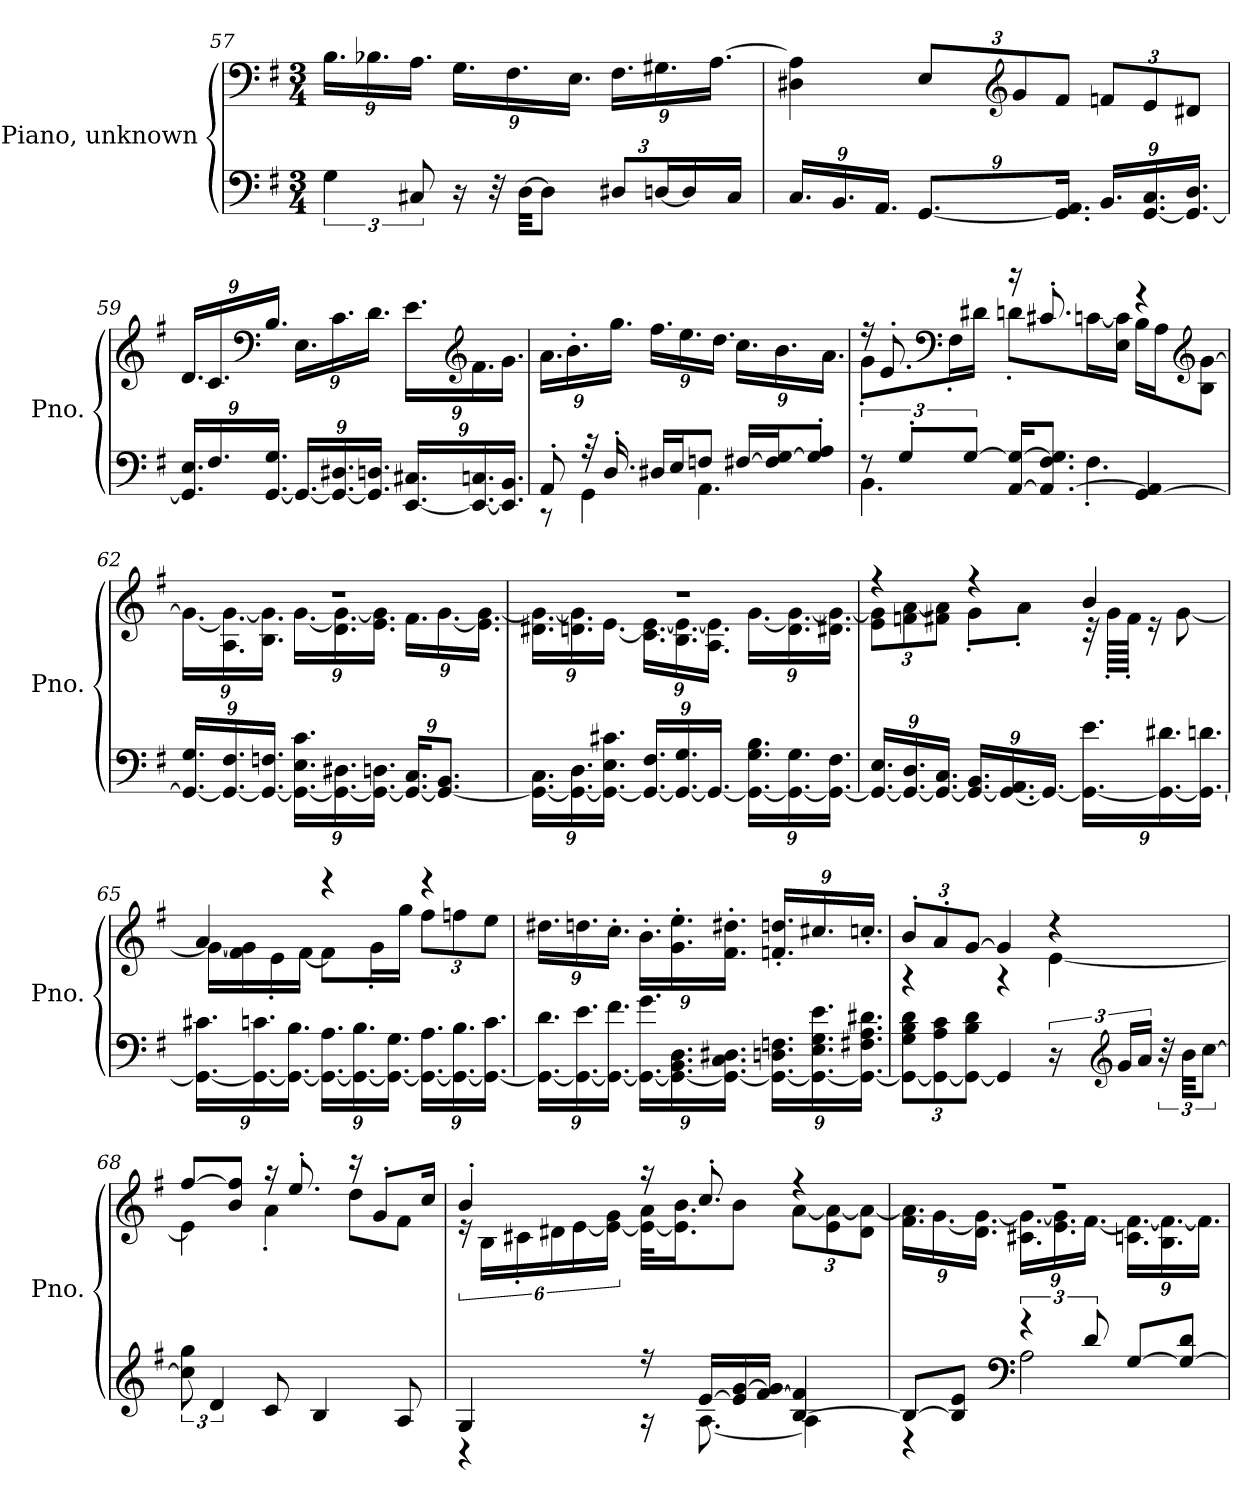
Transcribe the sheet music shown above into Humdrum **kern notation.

**kern	**kern
*part1	*part1
*staff2	*staff1
*I"Piano, unknown	*
*I'Pno.	*
*clefF4	*clefF4
*k[f#]	*k[f#]
*M3/4	*M3/4
*	*Xbrackettup
=57	=57
6G\	18.B\LL
.	18.B-X\
12C#X/	18.A\JJ
16r	18.G\LL
32r	.
.	18.F#\
[32D\KKL	.
8D\J]	.
.	18.E\JJ
*Xbrackettup	*
12D#X/L	18.F#\LL
[24Dn/L	18.G#X\
16D/]	.
.	[18.A\JJ
16C#/JJ	.
!!LO:LB:g=z
=58	=58
18.C/LL	4D#X\ 4A\]
18.BB/	.
18.AA/JJ	.
[9.GG/L	12E/L
*	*clefG2
.	12g/
18.GG/] 18.AA/Jk	12f#/J
18.BB/LL	12fn/L
[18.GG/ 18.C/	12e/
18.GG/_ 18.D/JJ	12d#X/J
=59	=59
18.GG/] 18.E/LL	18.d/LL
18.F#/	18.c/
*	*clefF4
[18.GG/ 18.G/JJ	18.B/JJ
18.GG/LL_	18.E\LL
18.GG/_ 18.D#X/	18.c\
18.GG/] 18.Dn/JJ	18.d\JJ
[18.EE/ 18.C#X/LL	18.e\LL
*	*clefG2
18.EE/_ 18.Cn/	18.f#\
18.EE/] 18.BB/JJ	18.g\JJ
!!LO:LB:g=z
=60	=60
*^	*
8AA'/	8r	18.a\LL
.	.	18.b'\
32r	4GG\	.
16.D'/	.	.
.	.	18.gg\JJ
16D#X/LL	.	18.ff#\LL
16E/J	.	.
.	.	18.ee\
8Fn/J	4.AA\	.
.	.	18.dd\JJ
[16F#X/LL	.	18.cc\LL
16F#/] [16G/J	.	.
.	.	18.b\
8G/]' 8A/'J	.	.
.	.	18.a\JJ
=61	=61	=61
*brackettup	*	*
*	*	*^
12r	4.BB\	16r	8g'\L
.	.	8.e'/	.
12G'/L	.	.	.
*	*	*clefF4	*
.	.	.	16F#'\L
[12G/J	.	.	.
.	.	.	16d#X\JJ
[16AA/ 16G/_KL	.	16r	8dn'\L
8.AA/_ 8.F#/ 8.G/]J	.	8.c#X'/	.
.	4.F#'\	.	[16cn\L
.	.	.	16E\ 16c\]JJ
[4GG/ 4AA/]	.	4r	16B\LL
.	.	.	16A\J
*	*	*clefG2	*
.	.	.	8B\ [8g\J
*v	*v	*	*
!!LO:LB:g=z	!!
=62	=62	=62
*Xbrackettup	*	*
18.GG/_ 18.G/LL	2.r	18.g\LL_
18.GG/_ 18.F#/	.	18.A\ 18.g\_
18.GG/_ 18.Fn/JJ	.	18.B\ 18.g\]JJ
18.GG\_ 18.E\ 18.c\LL	.	[18.g\LL
18.GG\_ 18.D#X\	.	18.d\ 18.g\_
18.GG\_ 18.Dn\JJ	.	18.e\ 18.g\]JJ
18.GG/_ 18.C/KL	.	18.f#\LL
9.GG/_ 9.BB/J	.	[18.g\
.	.	18.e\ 18.g\_JJ
=63	=63	=63
18.GG\_ 18.C\LL	2.r	18.d#X\ 18.g\_LL
18.GG\_ 18.D\	.	18.dn\ 18.g\]
18.GG\_ 18.E\ 18.c#X\JJ	.	[18.e\JJ
18.GG/_ 18.F#/LL	.	18.c\ 18.e\_LL
18.GG/_ 18.G/	.	18.B\ 18.e\_
18.GG/JJ_	.	18.A\ 18.e\]JJ
18.GG\_ 18.G\ 18.B\LL	.	[18.g\LL
18.GG\_ 18.G\	.	18.d\ 18.g\_
18.GG\_ 18.F#\JJ	.	18.d#X\ 18.g\_JJ
!!LO:PB:g=z	!!
=64	=64	=64
18.GG/_ 18.E/LL	4r	12e\ 12g\]L
18.GG/_ 18.D/	.	12fn\ [12a\
18.GG/_ 18.C/JJ	.	12f#X\ 12a\]J
18.GG/_ 18.BB/LL	4r	8g'\L
18.GG/_ 18.AA/	.	.
.	.	8a'\J
18.GG/JJ_	.	.
18.GG\_ 18.e\LL	4b/	32r
.	.	64g'\LLLL
.	.	64f#'\JJJJ
.	.	16r
18.GG\_ 18.d#X\	.	.
.	.	[8g\
18.GG\_ 18.dn\JJ	.	.
=65	=65	=65
18.GG\_ 18.c#X\LL	4a/	16g\LL_
.	.	16f#\ 16g\]
18.GG\_ 18.cn\	.	.
.	.	16e'\
18.GG\_ 18.B\JJ	.	.
.	.	[16f#\JJ
18.GG\_ 18.A\LL	4r	8f#\L]
18.GG\_ 18.B\	.	.
.	.	16g'\L
18.GG\_ 18.G\JJ	.	.
.	.	16gg\JJ
18.GG\_ 18.A\LL	4r	12ff#\L
18.GG\_ 18.B\	.	12ffn\
18.GG\_ 18.c\JJ	.	12ee\J
*	*v	*v
!!LO:LB:g=z
=66	=66
18.GG\_ 18.d\LL	18.dd#X\LL
18.GG\_ 18.e\	18.ddn\
18.GG\_ 18.f#\JJ	18.cc'\JJ
18.GG\_ 18.g\LL	18.b'\LL
18.GG\_ 18.BB\ 18.D\	18.g\' 18.ee\'
18.GG\_ 18.C\ 18.D#X\JJ	18.f#\' 18.dd#X\'JJ
18.GG\_ 18.Dn\ 18.Fn\LL	18.fn/' 18.ddn/'LL
18.GG\_ 18.E\ 18.G\ 18.e\	18.cc#X/
18.GG\_ 18.F#X\ 18.A\ 18.d#X\JJ	18.ccn'/JJ
=67	=67
*	*^
12GG\_ 12G\ 12B\ 12d\L	12b'/L	4r
12GG\_ 12A\ 12c\	12a'/	.
12GG\_ 12B\ 12d\J	[12g/J	.
4GG/]	4g/]	4r
*brackettup	*	*
24r	4r	[4e\
*clefG2	*	*
24g/LL	.	.
24a/JJ	.	.
48r	.	.
48b\KKL	.	.
[12cc\J	.	.
=68	=68	=68
12cc\] 12gg\	[8ff#/L	4e\]
6d/	.	.
.	8b/ 8ff#/]J	.
8c/	16r	4a'\
.	8.ee'/	.
4B/	.	.
.	16r	8dd\L
.	8g'/L	.
8A/	.	8f#\J
.	16cc/Jk	.
!!LO:LB:g=z	!!
=69	=69	=69
*^	*	*
*	*	*	*brackettup
4G/	4r	4b'/	24r
.	.	.	24B\LL
.	.	.	24c#X'\
*	*	*	*Xbrackettup
.	.	.	24d#X\
.	.	.	[24e\
.	.	.	24e\_ 24g\JJ
16r	16r	16r	32e\_ 32a\KLL
.	.	.	16.e\] 16.b\J
[16e/LL	[8.A\	8.cc'/	.
16e/] [16g/	.	.	8b\J
[16f#/ 16g/]JJ	.	.	.
[4B/ 4f#/]	4A\]	4r	[12a\L
.	.	.	12e\ 12a\_
.	.	.	12d#\ 12a\_J
=70	=70	=70	=70
8B/L_	4r	2.r	18.f#\ 18.a\]LL
.	.	.	[18.g\
8B/] 8e/J	.	.	.
.	.	.	18.d\ 18.g\_JJ
*clefF4	*	*	*
6r	2A\	.	18.c#X\ 18.g\_LL
.	.	.	18.e\ 18.g\]
12d/	.	.	[18.f#\JJ
[8G/L	.	.	18.cn\ 18.f#\_LL
.	.	.	18.B\ 18.f#\_
8G/_ 8d/J	.	.	.
.	.	.	18.f#\JJ]
*v	*v	*	*
*	*v	*v
=	=
*-	*-
